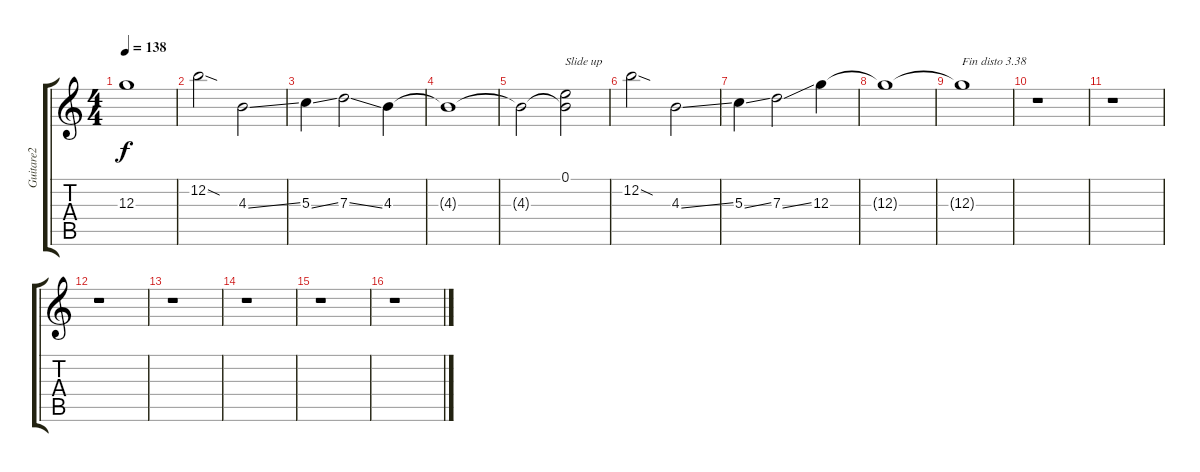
\track ("Guitare2" "Guitare2") {instrument electricguitarclean}
\staff {score tabs}
\tuning (E4 B3 G3 D3 A2 E2) {hide}
\ts (4 4)
\tempo 138
\clef g2
\ks c
12.3{t}.1{dy f} |
12.2{sod}.2 4.3{ss}.2 |
5.3{ss}.4 7.3{ss}.2 4.3.4 |
4.3{t}.1 |
4.3{t}.2 (0.1 4.3{t}).2{txt "Slide up"} |
12.2{sod}.2 4.3{ss}.2 |
5.3{ss}.4 7.3{ss}.2 12.3.4 |
12.3{t}.1 |
12.3{t}.1{txt "Fin disto 3.38"} |
r.1 |
r.1 |
r.1 |
r.1 |
r.1 |
r.1 |
r.1
